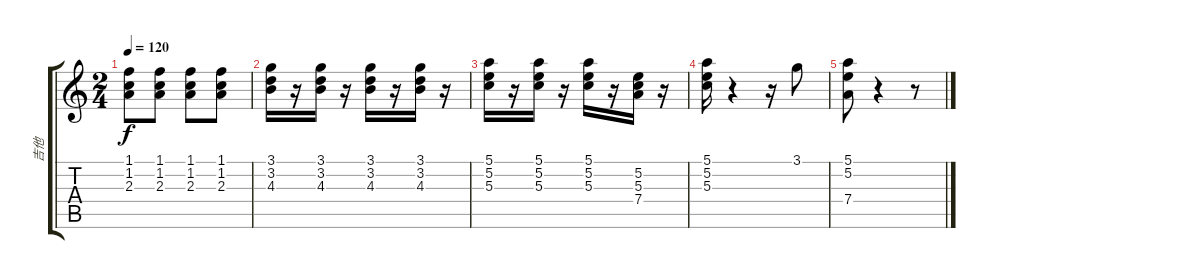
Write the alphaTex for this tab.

\track ("吉他" "吉他") {instrument acousticguitarsteel}
\staff {score tabs}
\tuning (E4 B3 G3 D3 A2 E2) {hide}
\ts (2 4)
\tempo 120
\clef g2
\ks c
(1.1 1.2 2.3).8{dy f} (1.1 1.2 2.3).8 (1.1 1.2 2.3).8 (1.1 1.2 2.3).8 |
(3.1 3.2 4.3).16 r.16 (3.1 3.2 4.3).16 r.16 (3.1 3.2 4.3).16 r.16 (3.1 3.2 4.3).16 r.16 |
(5.1 5.2 5.3).16 r.16 (5.1 5.2 5.3).16 r.16 (5.1 5.2 5.3).16 r.16 (5.2 5.3 7.4).16 r.16 |
(5.1 5.2 5.3).16 r.4 r.16 3.1.8 |
(5.1 5.2 7.4).8 r.4 r.8
